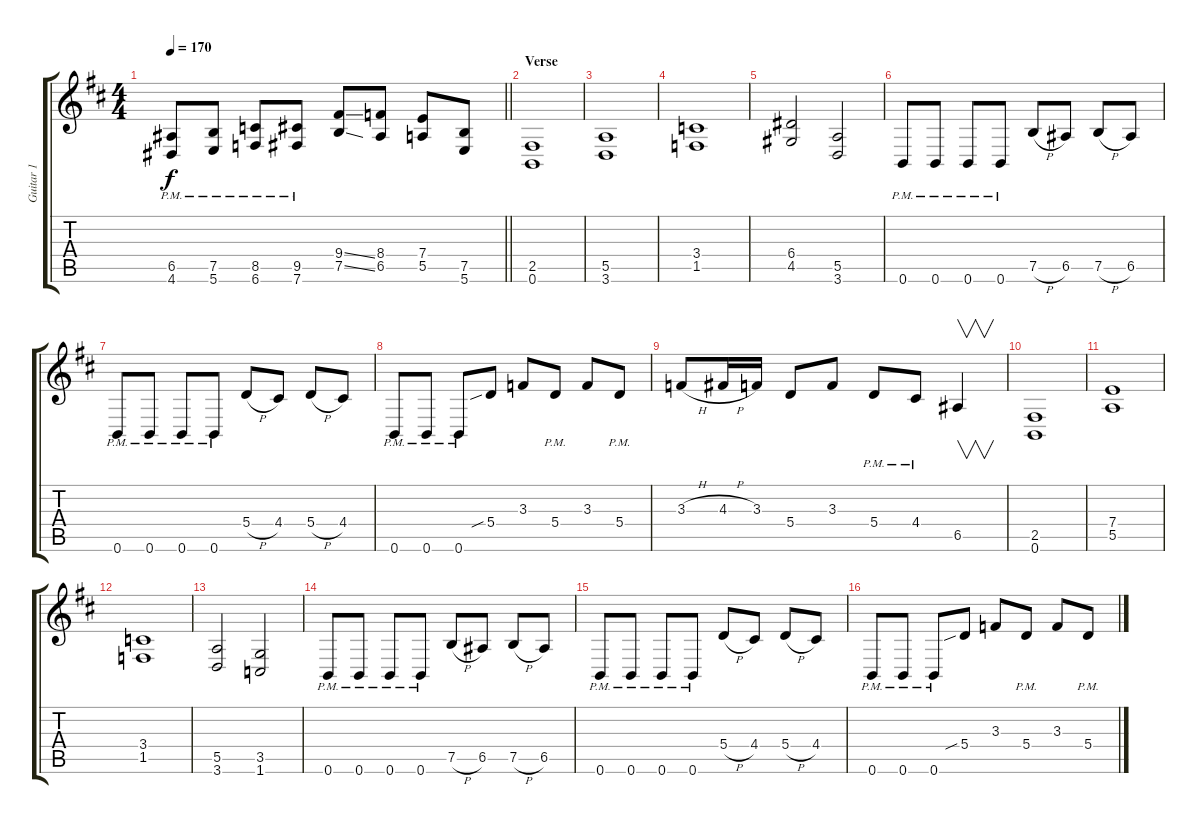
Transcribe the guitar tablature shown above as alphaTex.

\track ("Guitar 1" "Guitar 1") {instrument distortionguitar}
\staff {score tabs}
\tuning (B3 Gb3 D3 A2 E2 B1) {hide}
\ts (4 4)
\tempo 170
\clef g2
\barLineRight lightlight
\ks d
(6.5{pm} 4.6{pm}).8{dy f} (7.5{pm} 5.6{pm}).8 (8.5{pm} 6.6{pm}).8 (9.5{pm} 7.6{pm}).8 (9.4{ss} 7.5{ss}).8 (8.4 6.5).8 (7.4 5.5).8 (7.5 5.6).8 |
\section ("" "Verse")
(2.5 0.6).1 |
(5.5 3.6).1 |
(3.4 1.5).1 |
(6.4 4.5).2 (5.5 3.6).2 |
0.6{pm}.8 0.6{pm}.8 0.6{pm}.8 0.6{pm}.8 7.5{h}.8 6.5.8 7.5{h}.8 6.5.8 |
0.6{pm}.8 0.6{pm}.8 0.6{pm}.8 0.6{pm}.8 5.4{h}.8 4.4.8 5.4{h}.8 4.4.8 |
0.6{pm}.8 0.6{pm}.8 0.6{pm}.8 5.4{sib}.8 3.3.8 5.4{pm}.8 3.3.8 5.4{pm}.8 |
3.3{h}.8 4.3{h}.16 3.3.16 5.4.8 3.3.8 5.4{pm}.8 4.4{pm}.8 6.5.4{v} |
(2.5 0.6).1 |
(7.4 5.5).1 |
(3.4 1.5).1 |
(5.5 3.6).2 (3.5 1.6).2 |
0.6{pm}.8 0.6{pm}.8 0.6{pm}.8 0.6{pm}.8 7.5{h}.8 6.5.8 7.5{h}.8 6.5.8 |
0.6{pm}.8 0.6{pm}.8 0.6{pm}.8 0.6{pm}.8 5.4{h}.8 4.4.8 5.4{h}.8 4.4.8 |
0.6{pm}.8 0.6{pm}.8 0.6{pm}.8 5.4{sib}.8 3.3.8 5.4{pm}.8 3.3.8 5.4{pm}.8
